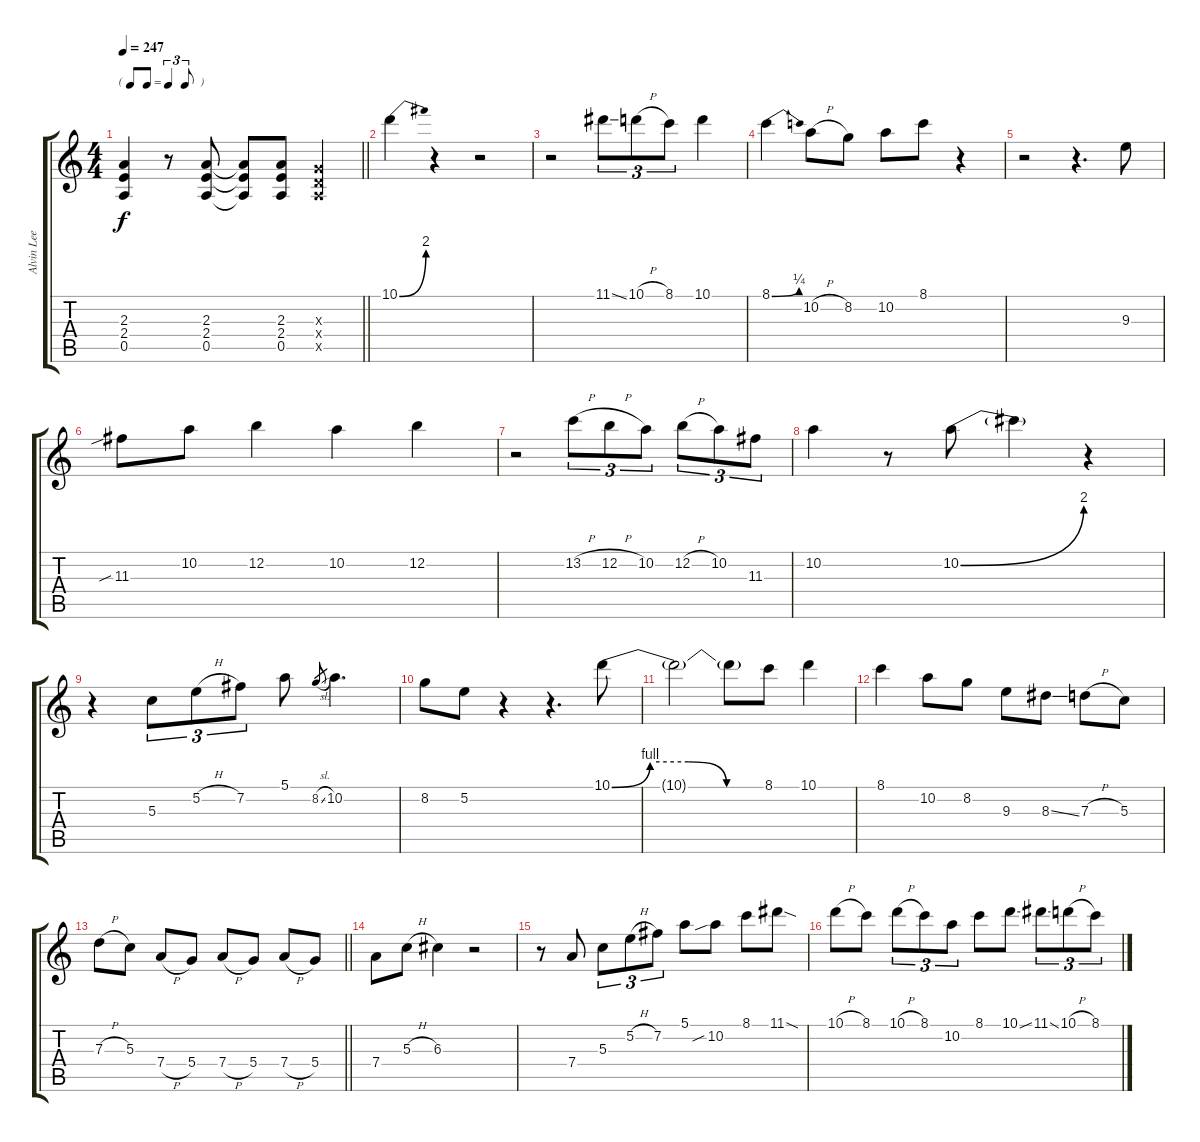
\track ("Alvin Lee" "Alvin Lee") {instrument overdrivenguitar}
\staff {score tabs}
\tuning (E4 B3 G3 D3 A2 E2) {hide}
\ts (4 4)
\tf triplet8th
\tempo 247
\clef g2
\barLineRight lightlight
\ks c
(2.3 2.4 0.5).4{dy f} r.8 (2.3 2.4 0.5).8 (2.3{t} 2.4{t} 0.5{t}).8 (2.3 2.4 0.5).8 (0.3{x} 0.4{x} 0.5{x}).4 |
10.1{be (bend 0 0 60 8)}.4 r.4 r.2 |
r.2 11.1{ss}.8{tu (3 2)} 10.1{h}.8{tu (3 2)} 8.1.8{tu (3 2)} 10.1.4 |
8.1{be (bend 0 0 60 1)}.4 10.2{h}.8 8.2.8 10.2.8 8.1.8 r.4 |
r.2 r.4{d} 9.3.8 |
11.3{sib}.8 10.2.8 12.2.4 10.2.4 12.2.4 |
r.2 13.2{h}.8{tu (3 2)} 12.2{h}.8{tu (3 2)} 10.2.8{tu (3 2)} 12.2{h}.8{tu (3 2)} 10.2.8{tu (3 2)} 11.3.8{tu (3 2)} |
10.2.4 r.8 10.2{be (bend 0 0 60 8)}.8 10.2{t}.4 r.4 |
r.4 5.3.8{tu (3 2)} 5.2{h}.8{tu (3 2)} 7.2.8{tu (3 2)} 5.1.8 8.2{sl}.8{gr} 10.2.4{d} |
8.2.8 5.2.8 r.4 r.4{d} 10.1{be (custom 0 0 15 4 30 4 45 0 60 0)}.8 |
10.1{t}.2 10.1{t}.8 8.1.8 10.1.4 |
8.1.4 10.2.8 8.2.8 9.3.8 8.3{ss}.8 7.3{h}.8 5.3.8 |
\barLineRight lightlight
7.3{h}.8 5.3.8 7.4{h}.8 5.4.8 7.4{h}.8 5.4.8 7.4{h}.8 5.4.8 |
7.4.8 5.3{h}.8 6.3.4 r.2 |
r.8 7.4.8 5.3.8{tu (3 2)} 5.2{h}.8{tu (3 2)} 7.2.8{tu (3 2)} 5.1.8 10.2{sib}.8 8.1.8 11.1{sod}.8 |
10.1{h}.8 8.1.8 10.1{h}.8{tu (3 2)} 8.1.8{tu (3 2)} 10.2.8{tu (3 2)} 8.1.8 10.1{ss}.8 11.1{ss}.8{tu (3 2)} 10.1{h}.8{tu (3 2)} 8.1.8{tu (3 2)}
